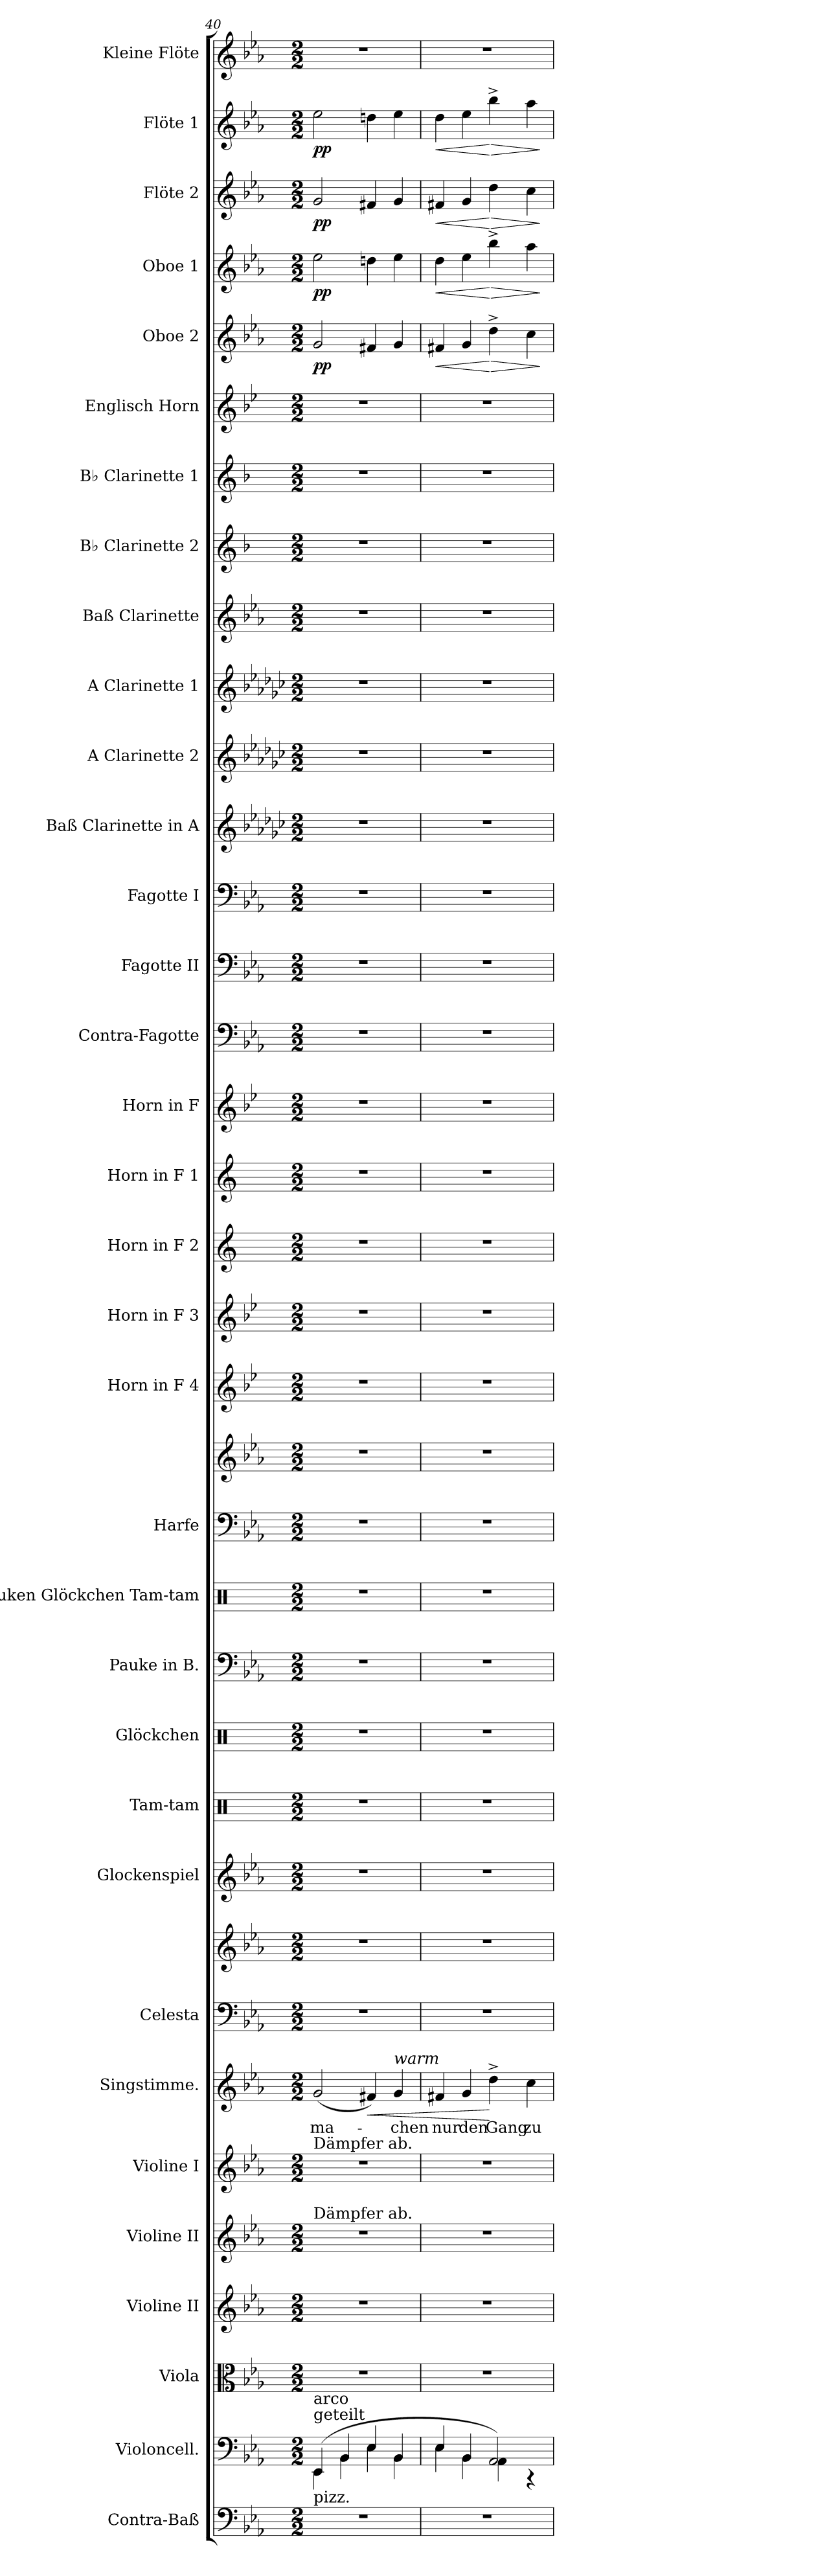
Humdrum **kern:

**kern	**kern	**kern	**kern	**kern	**kern	**kern	**text	**dynam	**kern	**kern	**kern	**kern	**kern	**kern	**kern	**kern	**kern	**kern	**kern	**kern	**kern	**kern	**kern	**kern	**kern	**kern	**kern	**kern	**kern	**kern	**kern	**kern	**kern	**dynam	**kern	**dynam	**kern	**dynam	**kern	**dynam	**kern
*part34	*part33	*part32	*part31	*part30	*part29	*part28	*part28	*part28	*part27	*part27	*part26	*part25	*part24	*part23	*part22	*part21	*part21	*part20	*part19	*part18	*part17	*part16	*part15	*part14	*part13	*part12	*part11	*part10	*part9	*part8	*part7	*part6	*part5	*part5	*part4	*part4	*part3	*part3	*part2	*part2	*part1
*staff36	*staff35	*staff34	*staff33	*staff32	*staff31	*staff30	*staff30	*staff30	*staff29	*staff28	*staff27	*staff26	*staff25	*staff24	*staff23	*staff22	*staff21	*staff20	*staff19	*staff18	*staff17	*staff16	*staff15	*staff14	*staff13	*staff12	*staff11	*staff10	*staff9	*staff8	*staff7	*staff6	*staff5	*staff5	*staff4	*staff4	*staff3	*staff3	*staff2	*staff2	*staff1
*I"Contra-Baß	*I"Violoncell.	*I"Viola	*I"Violine II	*I"Violine II	*I"Violine I	*I"Singstimme.	*	*	*I"Celesta	*	*I"Glockenspiel	*I"Tam-tam	*I"Glöckchen	*I"Pauke in B.	*I"Pauken Glöckchen Tam-tam	*I"Harfe	*	*I"Horn in F 4	*I"Horn in F 3	*I"Horn in F 2	*I"Horn in F 1	*I"Horn in F	*I"Contra-Fagotte	*I"Fagotte II	*I"Fagotte I	*I"Baß Clarinette in A	*I"A Clarinette 2	*I"A Clarinette 1	*I"Baß Clarinette	*I"B♭ Clarinette 2	*I"B♭ Clarinette 1	*I"Englisch Horn	*I"Oboe 2	*	*I"Oboe 1	*	*I"Flöte 2	*	*I"Flöte 1	*	*I"Kleine Flöte
*I'C.-B.	*I'Vc.	*I'Vla.	*I'Vln. II	*I'Vln. II	*I'Vln. I	*I'Sgst.	*	*	*I'Cel.	*	*I'Glk.	*I'Tam-tam	*I'Gl.	*I'Pauke	*I'Tam-tam	*I'Hfe.	*	*I'Hn. 4	*I'Hn. 3	*I'Hn. 2	*I'Hn. 1	*	*I'C.-Fg.	*I'Fg. II	*I'Fg. I	*	*I'A Cl. 2	*I'A Cl. 1	*I'B. Cl.	*I'B♭ Cl. 2	*I'B♭ Cl. 1	*I'E. H.	*I'Ob. 2	*	*I'Ob. 1	*	*I'Fl. 2	*	*I'Fl. 1	*	*I'Kl. Fl.
!!LO:PB:g=z
*clefF4	*clefF4	*clefC3	*clefG2	*clefG2	*clefG2	*clefG2	*	*	*clefF4	*clefG2	*clefG2	*clefX	*clefX	*clefF4	*clefX	*clefF4	*clefG2	*clefG2	*clefG2	*clefG2	*clefG2	*clefG2	*clefF4	*clefF4	*clefF4	*clefG2	*clefG2	*clefG2	*clefG2	*clefG2	*clefG2	*clefG2	*clefG2	*	*clefG2	*	*clefG2	*	*clefG2	*	*clefG2
*ITrd7c12	*	*	*	*	*	*	*	*	*ITrd-7c-12	*ITrd-7c-12	*ITrd-14c-24	*	*	*	*	*	*	*ITrd4c7	*ITrd4c7	*ITrd4c7	*ITrd4c7	*ITrd4c7	*ITrd7c12	*	*	*ITrd2c3	*ITrd2c3	*ITrd2c3	*ITrd8c14	*ITrd1c2	*ITrd1c2	*ITrd4c7	*	*	*	*	*	*	*	*	*ITrd-7c-12
*k[b-e-a-]	*k[b-e-a-]	*k[b-e-a-]	*k[b-e-a-]	*k[b-e-a-]	*k[b-e-a-]	*k[b-e-a-]	*	*	*k[b-e-a-]	*k[b-e-a-]	*k[b-e-a-]	*k[]	*k[]	*k[b-e-a-]	*k[]	*k[b-e-a-]	*k[b-e-a-]	*k[b-e-a-]	*k[b-e-a-]	*k[b-]	*k[b-]	*k[b-e-a-]	*k[b-e-a-]	*k[b-e-a-]	*k[b-e-a-]	*k[b-e-a-]	*k[b-e-a-]	*k[b-e-a-]	*k[b-e-a-]	*k[b-e-a-]	*k[b-e-a-]	*k[b-e-a-]	*k[b-e-a-]	*	*k[b-e-a-]	*	*k[b-e-a-]	*	*k[b-e-a-]	*	*k[b-e-a-]
*M2/2	*M2/2	*M2/2	*M2/2	*M2/2	*M2/2	*M2/2	*	*	*M2/2	*M2/2	*M2/2	*M2/2	*M2/2	*M2/2	*M2/2	*M2/2	*M2/2	*M2/2	*M2/2	*M2/2	*M2/2	*M2/2	*M2/2	*M2/2	*M2/2	*M2/2	*M2/2	*M2/2	*M2/2	*M2/2	*M2/2	*M2/2	*M2/2	*	*M2/2	*	*M2/2	*	*M2/2	*	*M2/2
=40	=40	=40	=40	=40	=40	=40	=40	=40	=40	=40	=40	=40	=40	=40	=40	=40	=40	=40	=40	=40	=40	=40	=40	=40	=40	=40	=40	=40	=40	=40	=40	=40	=40	=40	=40	=40	=40	=40	=40	=40	=40
*	*^	*	*	*^	*	*	*	*	*	*	*	*	*	*	*	*	*	*	*	*	*	*	*	*	*	*	*	*	*	*	*	*	*	*	*	*	*	*	*	*	*
!	!	!	!	!	!	!	!LO:TX:a:t=Dämpfer ab.	!	!	!	!	!	!	!	!	!	!	!	!	!	!	!	!	!	!	!	!	!	!	!	!	!	!	!	!	!	!	!	!	!	!	!	!
!	!	!	!	!	!LO:TX:a:t=Dämpfer ab.	!	!	!	!	!	!	!	!	!	!	!	!	!	!	!	!	!	!	!	!	!	!	!	!	!	!	!	!	!	!	!	!	!	!	!	!	!	!
!	!LO:TX:a:t=geteilt	!	!	!	!	!	!	!	!	!	!	!	!	!	!	!	!	!	!	!	!	!	!	!	!	!	!	!	!	!	!	!	!	!	!	!	!	!	!	!	!	!	!
!	!LO:TX:a:t=arco	!	!	!	!	!	!	!	!	!	!	!	!	!	!	!	!	!	!	!	!	!	!	!	!	!	!	!	!	!	!	!	!	!	!	!	!	!	!	!	!	!	!
!	!LO:TX:b:t=pizz.	!	!	!	!	!	!	!	!	!	!	!	!	!	!	!	!	!	!	!	!	!	!	!	!	!	!	!	!	!	!	!	!	!	!	!	!	!	!	!	!	!	!
!	!	!	!	!	!	!	!	!	!	!	!	!	!	!	!	!	!	!	!	!	!	!	!	!	!	!	!	!	!	!	!	!	!	!	!	!LO:DY:b	!	!LO:DY:b	!	!LO:DY:b	!	!LO:DY:b	!
1r	(4EE-/	4EE-\	1r	1r	1r	1gyy	1r	(2g/	ma-	.	1r	1r	1r	1r	1r	1r	1r	1r	1r	1r	1r	1r	1r	1r	1r	1r	1r	1r	1r	1r	1r	1r	1r	1r	2g/	pp	2ee-\	pp	2g/	pp	2ee-\	pp	1r
.	4BB-/	4BB-\	.	.	.	.	.	.	.	.	.	.	.	.	.	.	.	.	.	.	.	.	.	.	.	.	.	.	.	.	.	.	.	.	.	.	.	.	.	.	.	.	.
!	!	!	!	!	!	!	!	!	!	!LO:HP:b	!	!	!	!	!	!	!	!	!	!	!	!	!	!	!	!	!	!	!	!	!	!	!	!	!	!	!	!	!	!	!	!	!
.	4E-/	4E-\	.	.	.	.	.	4f#X/)	.	<	.	.	.	.	.	.	.	.	.	.	.	.	.	.	.	.	.	.	.	.	.	.	.	.	4f#X/	.	4ddn\	.	4f#X/	.	4ddn\	.	.
!	!	!	!	!	!	!	!	!LO:TX:a:i:t=warm	!	!	!	!	!	!	!	!	!	!	!	!	!	!	!	!	!	!	!	!	!	!	!	!	!	!	!	!	!	!	!	!	!	!	!
.	4BB-/	4BB-\	.	.	.	.	.	4g/	-chen	.	.	.	.	.	.	.	.	.	.	.	.	.	.	.	.	.	.	.	.	.	.	.	.	.	4g/	.	4ee-\	.	4g/	.	4ee-\	.	.
*	*	*	*	*	*v	*v	*	*	*	*	*	*	*	*	*	*	*	*	*	*	*	*	*	*	*	*	*	*	*	*	*	*	*	*	*	*	*	*	*	*	*	*	*
=41	=41	=41	=41	=41	=41	=41	=41	=41	=41	=41	=41	=41	=41	=41	=41	=41	=41	=41	=41	=41	=41	=41	=41	=41	=41	=41	=41	=41	=41	=41	=41	=41	=41	=41	=41	=41	=41	=41	=41	=41	=41	=41
!	!	!	!	!	!	!	!	!	!	!	!	!	!	!	!	!	!	!	!	!	!	!	!	!	!	!	!	!	!	!	!	!	!	!	!LO:HP:b	!	!LO:HP:b	!	!LO:HP:b	!	!LO:HP:b	!
1r	4E-/	4E-\	1r	1r	1r	1r	4f#X/	nur	.	1r	1r	1r	1r	1r	1r	1r	1r	1r	1r	1r	1r	1r	1r	1r	1r	1r	1r	1r	1r	1r	1r	1r	1r	4f#X/	<	4dd\	<	4f#X/	<	4dd\	<	1r
.	4BB-/	4BB-\	.	.	.	.	4g/	den	.	.	.	.	.	.	.	.	.	.	.	.	.	.	.	.	.	.	.	.	.	.	.	.	.	4g/	.	4ee-\	.	4g/	.	4ee-\	.	.
!	!	!	!	!	!	!	!	!	!	!	!	!	!	!	!	!	!	!	!	!	!	!	!	!	!	!	!	!	!	!	!	!	!	!	!LO:HP:n=1:b	!	!LO:HP:n=1:b	!	!LO:HP:n=1:b	!	!LO:HP:n=1:b	!
.	2AA-/)	4AA-\	.	.	.	.	4dd^\	Gang	[	.	.	.	.	.	.	.	.	.	.	.	.	.	.	.	.	.	.	.	.	.	.	.	.	4dd^\	[ >	4bb-^\	[ >	4dd\	[ >	4bb-^\	[ >	.
.	.	4r	.	.	.	.	4cc\	zu	.	.	.	.	.	.	.	.	.	.	.	.	.	.	.	.	.	.	.	.	.	.	.	.	.	4cc\	.	4aa-\	.	4cc\	.	4aa-\	.	.
*	*v	*v	*	*	*	*	*	*	*	*	*	*	*	*	*	*	*	*	*	*	*	*	*	*	*	*	*	*	*	*	*	*	*	*	*	*	*	*	*	*	*	*
.	.	.	.	.	.	.	.	.	.	.	.	.	.	.	.	.	.	.	.	.	.	.	.	.	.	.	.	.	.	.	.	.	.	]	.	]	.	]	.	]	.
=	=	=	=	=	=	=	=	=	=	=	=	=	=	=	=	=	=	=	=	=	=	=	=	=	=	=	=	=	=	=	=	=	=	=	=	=	=	=	=	=	=
*-	*-	*-	*-	*-	*-	*-	*-	*-	*-	*-	*-	*-	*-	*-	*-	*-	*-	*-	*-	*-	*-	*-	*-	*-	*-	*-	*-	*-	*-	*-	*-	*-	*-	*-	*-	*-	*-	*-	*-	*-	*-
